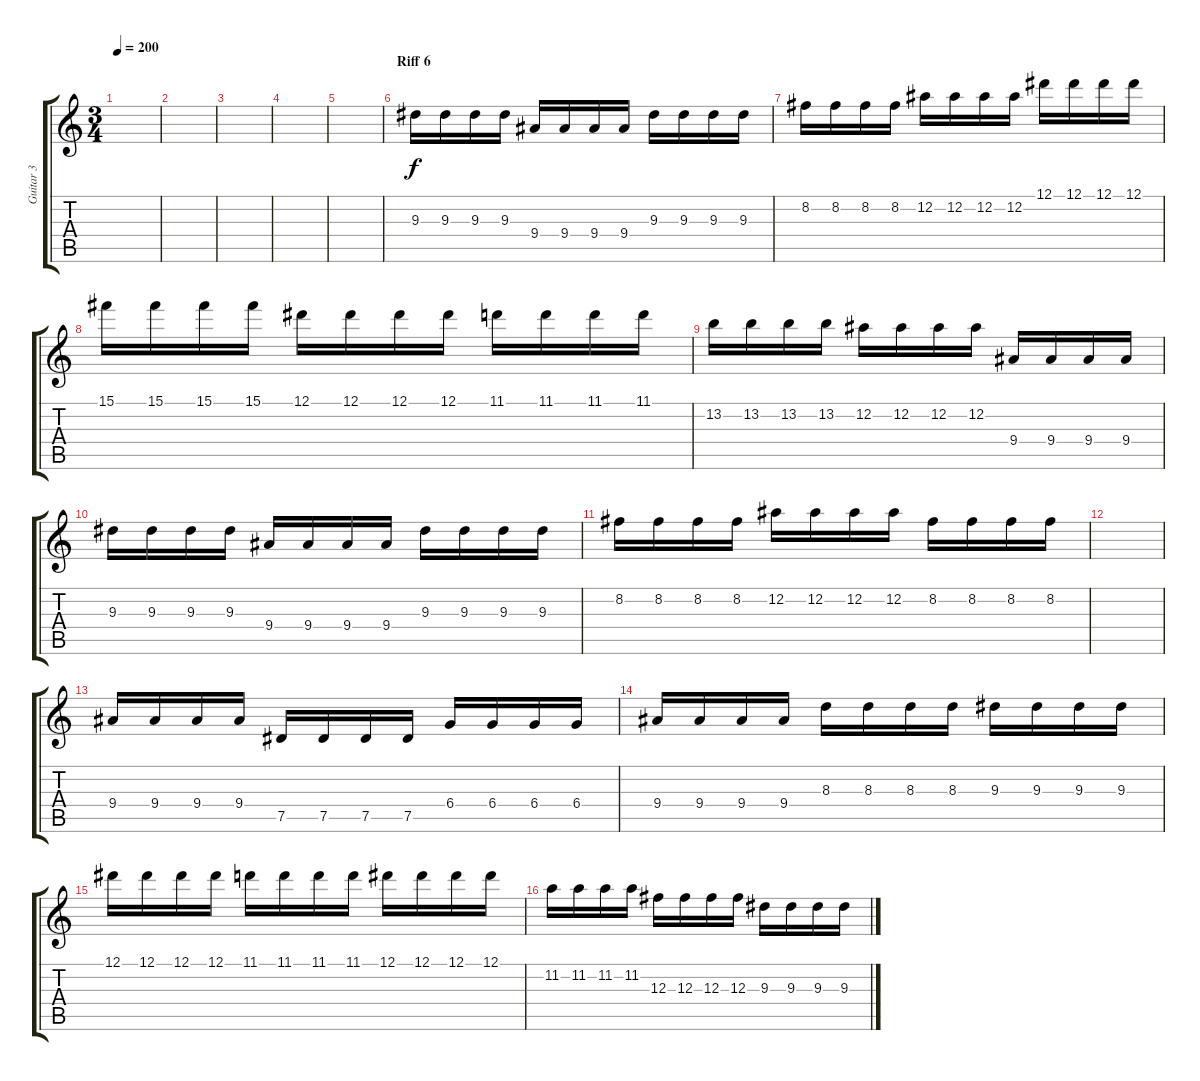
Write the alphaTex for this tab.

\track ("Guitar 3" "Guitar 3") {instrument distortionguitar}
\staff {score tabs}
\tuning (Eb4 Bb3 Gb3 Db3 Ab2 Eb2) {hide}
\ts (3 4)
\tempo 200
\clef g2
\ks c
|
|
|
|
|
\section ("" "Riff 6")
9.3.16 9.3.16 9.3.16 9.3.16 9.4.16 9.4.16 9.4.16 9.4.16 9.3.16 9.3.16 9.3.16 9.3.16 |
8.2.16 8.2.16 8.2.16 8.2.16 12.2.16 12.2.16 12.2.16 12.2.16 12.1.16 12.1.16 12.1.16 12.1.16 |
15.1.16 15.1.16 15.1.16 15.1.16 12.1.16 12.1.16 12.1.16 12.1.16 11.1.16 11.1.16 11.1.16 11.1.16 |
13.2.16 13.2.16 13.2.16 13.2.16 12.2.16 12.2.16 12.2.16 12.2.16 9.4.16 9.4.16 9.4.16 9.4.16 |
9.3.16 9.3.16 9.3.16 9.3.16 9.4.16 9.4.16 9.4.16 9.4.16 9.3.16 9.3.16 9.3.16 9.3.16 |
8.2.16 8.2.16 8.2.16 8.2.16 12.2.16 12.2.16 12.2.16 12.2.16 8.2.16 8.2.16 8.2.16 8.2.16 |
|
9.4.16 9.4.16 9.4.16 9.4.16 7.5.16 7.5.16 7.5.16 7.5.16 6.4.16 6.4.16 6.4.16 6.4.16 |
9.4.16 9.4.16 9.4.16 9.4.16 8.3.16 8.3.16 8.3.16 8.3.16 9.3.16 9.3.16 9.3.16 9.3.16 |
12.1.16 12.1.16 12.1.16 12.1.16 11.1.16 11.1.16 11.1.16 11.1.16 12.1.16 12.1.16 12.1.16 12.1.16 |
11.2.16 11.2.16 11.2.16 11.2.16 12.3.16 12.3.16 12.3.16 12.3.16 9.3.16 9.3.16 9.3.16 9.3.16
